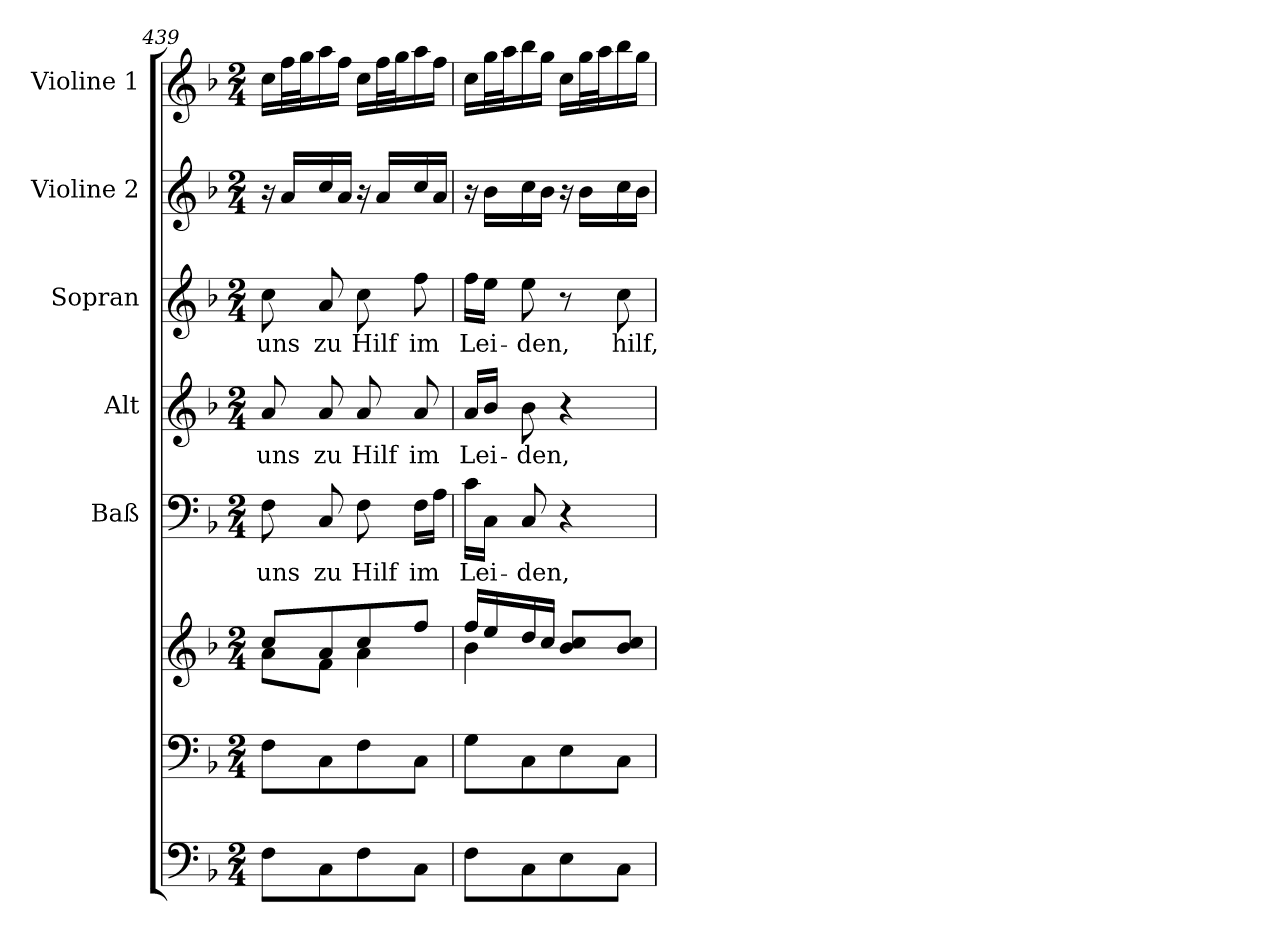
**kern	**kern	**kern	**kern	**text	**kern	**text	**kern	**text	**kern	**kern
*part7	*part6	*part6	*part5	*part5	*part4	*part4	*part3	*part3	*part2	*part1
*staff8	*staff7	*staff6	*staff5	*staff5	*staff4	*staff4	*staff3	*staff3	*staff2	*staff1
*	*	*	*I"Baß	*	*I"Alt	*	*I"Sopran	*	*I"Violine 2	*I"Violine 1
*	*	*	*	*	*	*	*	*	*I'Vln	*I'Vln
!!LO:PB:g=z
*clefF4	*clefF4	*clefG2	*clefF4	*	*clefG2	*	*clefG2	*	*clefG2	*clefG2
*ITrd7c12	*	*	*	*	*	*	*	*	*	*
*k[b-]	*k[b-]	*k[b-]	*k[b-]	*	*k[b-]	*	*k[b-]	*	*k[b-]	*k[b-]
*F:	*F:	*F:	*F:	*	*F:	*	*F:	*	*F:	*F:
*M2/4	*M2/4	*M2/4	*M2/4	*	*M2/4	*	*M2/4	*	*M2/4	*M2/4
=439	=439	=439	=439	=439	=439	=439	=439	=439	=439	=439
*	*	*^	*	*	*	*	*	*	*	*
!	!	!	!	!	!LO:LY:b	!	!LO:LY:b	!	!LO:LY:b	!	!
8FF\L	8F\L	8cc/L	8a\L	8F\	uns	8a/	uns	8cc\	uns	16r	16cc\LL
.	.	.	.	.	.	.	.	.	.	16a/LL	32ff\L
.	.	.	.	.	.	.	.	.	.	.	32gg\J
!	!	!	!	!	!LO:LY:b	!	!LO:LY:b	!	!LO:LY:b	!	!
8CC\	8C\	8a/	8f\J	8C/	zu	8a/	zu	8a/	zu	16cc/	16aa\
.	.	.	.	.	.	.	.	.	.	16a/JJ	16ff\JJ
!	!	!	!	!	!LO:LY:b	!	!LO:LY:b	!	!LO:LY:b	!	!
8FF\	8F\	8cc/	4a\	8F\	Hilf	8a/	Hilf	8cc\	Hilf	16r	16cc\LL
.	.	.	.	.	.	.	.	.	.	16a/LL	32ff\L
.	.	.	.	.	.	.	.	.	.	.	32gg\J
!	!	!	!	!	!LO:LY:b	!	!LO:LY:b	!	!LO:LY:b	!	!
8CC\J	8C\J	8ff/J	.	16F\LL	im	8a/	im	8ff\	im	16cc/	16aa\
.	.	.	.	16A\JJ	.	.	.	.	.	16a/JJ	16ff\JJ
=440	=440	=440	=440	=440	=440	=440	=440	=440	=440	=440	=440
!	!	!	!	!	!LO:LY:b	!	!LO:LY:b	!	!LO:LY:b	!	!
8FF\L	8G\L	16ff/LL	4b-\	16c\LL	Lei-	16a/LL	Lei-	16ff\LL	Lei-	16r	16cc\LL
.	.	16ee/	.	16C\JJ	.	16b-/JJ	.	16ee\JJ	.	16b-\LL	32gg\L
.	.	.	.	.	.	.	.	.	.	.	32aa\J
!	!	!	!	!	!LO:LY:b	!	!LO:LY:b	!	!LO:LY:b	!	!
8CC\	8C\	16dd/	.	8C/	-den,	8b-\	-den,	8ee\	-den,	16cc\	16bb-\
.	.	16cc/JJ	.	.	.	.	.	.	.	16b-\JJ	16gg\JJ
8EE\	8E\	8b-/ 8cc/L	4ryy	4r	.	4r	.	8r	.	16r	16cc\LL
.	.	.	.	.	.	.	.	.	.	16b-\LL	32gg\L
.	.	.	.	.	.	.	.	.	.	.	32aa\J
!	!	!	!	!	!	!	!	!	!LO:LY:b	!	!
8CC\J	8C\J	8b-/ 8cc/J	.	.	.	.	.	8cc\	hilf,	16cc\	16bb-\
.	.	.	.	.	.	.	.	.	.	16b-\JJ	16gg\JJ
*	*	*v	*v	*	*	*	*	*	*	*	*
=	=	=	=	=	=	=	=	=	=	=
*-	*-	*-	*-	*-	*-	*-	*-	*-	*-	*-
